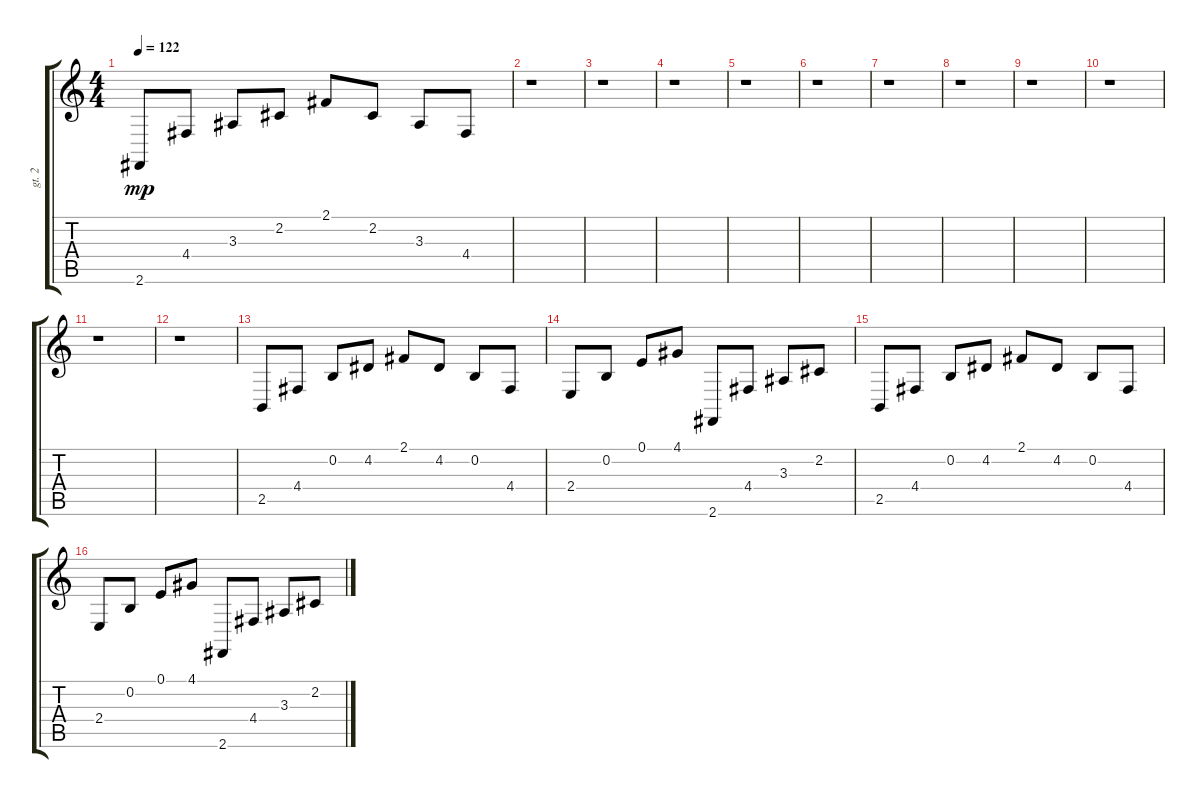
\track ("gt. 2" "gt. 2") {instrument harpsichord}
\staff {score tabs}
\tuning (E4 B3 G3 D3 A2 E2) {hide}
\ts (4 4)
\tempo 122
\clef g2
\ks c
2.6.8{dy mp} 4.4.8 3.3.8 2.2.8 2.1.8 2.2.8 3.3.8 4.4.8 |
r.1 |
r.1 |
r.1 |
r.1 |
r.1 |
r.1 |
r.1 |
r.1 |
r.1 |
r.1 |
r.1 |
2.5.8 4.4.8 0.2.8 4.2.8 2.1.8 4.2.8 0.2.8 4.4.8 |
2.4.8 0.2.8 0.1.8 4.1.8 2.6.8 4.4.8 3.3.8 2.2.8 |
2.5.8 4.4.8 0.2.8 4.2.8 2.1.8 4.2.8 0.2.8 4.4.8 |
2.4.8 0.2.8 0.1.8 4.1.8 2.6.8 4.4.8 3.3.8 2.2.8
